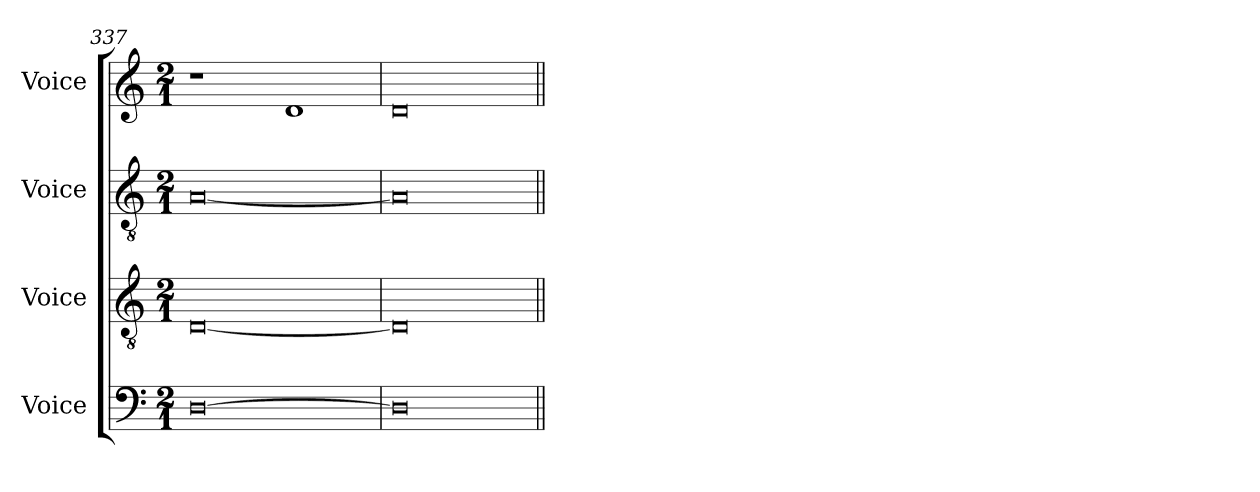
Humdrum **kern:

**kern	**kern	**kern	**kern
*part4	*part3	*part2	*part1
*staff4	*staff3	*staff2	*staff1
*I"Voice	*I"Voice	*I"Voice	*I"Voice
*I'V	*I'V	*I'V	*I'V
*clefF4	*clefGv2	*clefGv2	*clefG2
*k[]	*k[]	*k[]	*k[]
*M2/1	*M2/1	*M2/1	*M2/1
=337	=337	=337	=337
[0D	[0D	[0A	1r
.	.	.	1d
=338	=338	=338	=338
0D]	0D]	0A]	0d
=||	=||	=||	=||
*-	*-	*-	*-
